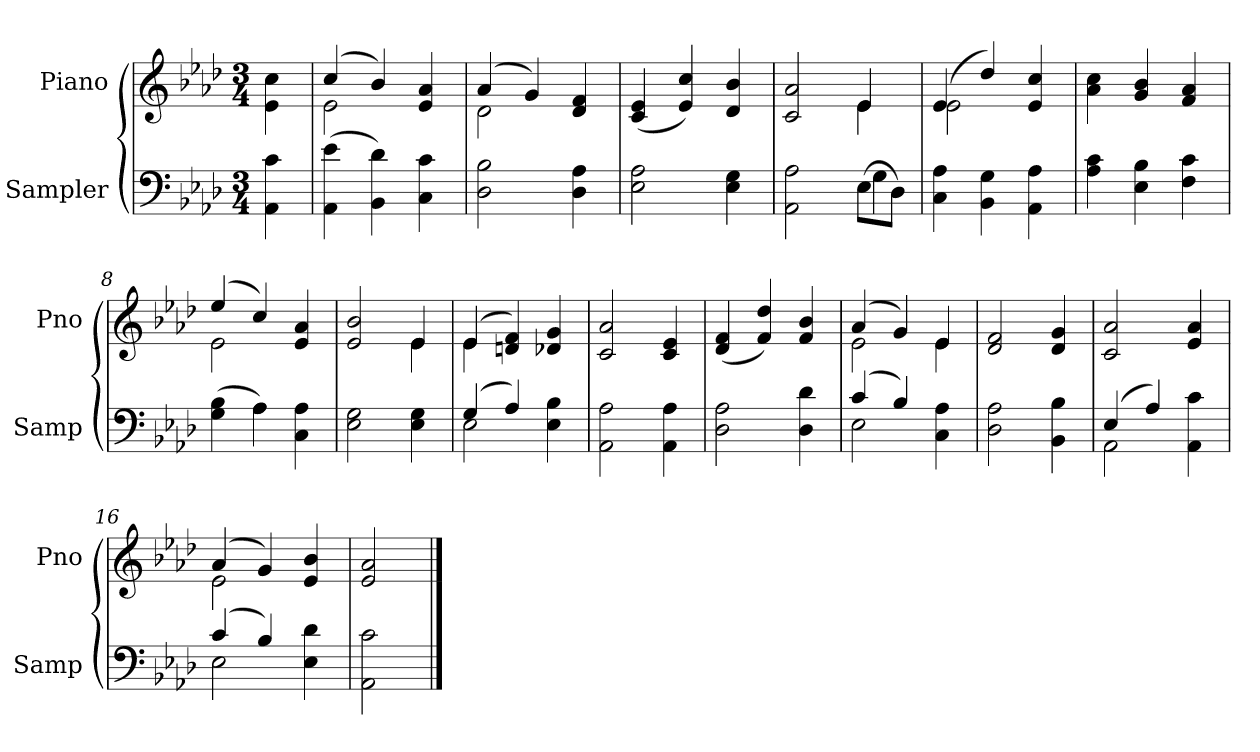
**kern	**kern
*part2	*part1
*staff2	*staff1
*I"Sampler	*I"Piano
*I'Samp	*I'Pno
*clefF4	*clefG2
*k[b-e-a-d-]	*k[b-e-a-d-]
*A-:	*A-:
*M3/4	*M3/4
=1	=1
4AA- 4c	4e-\ 4cc\
=2	=2
*	*^
(4AA- 4e-	(4cc/	2e-
4BB- 4d-)	4b-/)	.
4C 4c	4e- 4a-	4ryy
=3	=3	=3
2D- 2B-	(4a-/	2d-
.	4g/)	.
4D- 4A-	4d- 4f	4ryy
*	*v	*v
=4	=4
2E- 2A-	(4c 4e-
.	4e- 4cc)
4E- 4G	4d- 4b-
=5	=5
*^	*^
2AA- 2A-	2ryy	2c 2a-	2ryy
(8E-\L	4G	4e-/	4e-
8D-\J)	.	.	.
*v	*v	*	*
=6	=6	=6
4C 4A-	(4e-/	2e-
4BB- 4G	4dd-/)	.
4AA- 4A-	4e- 4cc	4ryy
*	*v	*v
=7	=7
4A- 4c	4a- 4cc
4E- 4B-	4g 4b-
4F 4c	4f 4a-
=8	=8
*^	*^
(4G 4B-	4ryy	(4ee-/	2e-
4A-\)	4A-	4cc/)	.
4C 4A-	4ryy	4e- 4a-	4ryy
*v	*v	*	*
=9	=9	=9
2E- 2G	2e- 2b-	2ryy
4E- 4G	4e-/	4e-
=10	=10	=10
*^	*	*
(4G/	2E-	(4e-/	4e-
4A-/)	.	4dn 4f)	2ryy
4E- 4B-	4ryy	4d-X 4g	.
*v	*v	*	*
*	*v	*v
=11	=11
2AA- 2A-	2c 2a-
4AA- 4A-	4c 4e-
=12	=12
2D- 2A-	(4d- 4f
.	4f 4dd-)
4D- 4d-	4f 4b-
=13	=13
*^	*^
(4c/	2E-	(4a-/	2e-
4B-/)	.	4g/)	.
4C 4A-	4ryy	4e-/	4e-
*v	*v	*	*
*	*v	*v
=14	=14
2D- 2A-	2d- 2f
4BB- 4B-	4d- 4g
=15	=15
*^	*
(4E-/	2AA-	2c 2a-
4A-/)	.	.
4AA- 4c	4ryy	4e- 4a-
=16	=16	=16
*	*	*^
(4c/	2E-	(4a-/	2e-
4B-/)	.	4g/)	.
4E- 4d-	4ryy	4e- 4b-	4ryy
*v	*v	*	*
*	*v	*v
=17	=17
2AA- 2c	2e- 2a-
==	==
*-	*-
